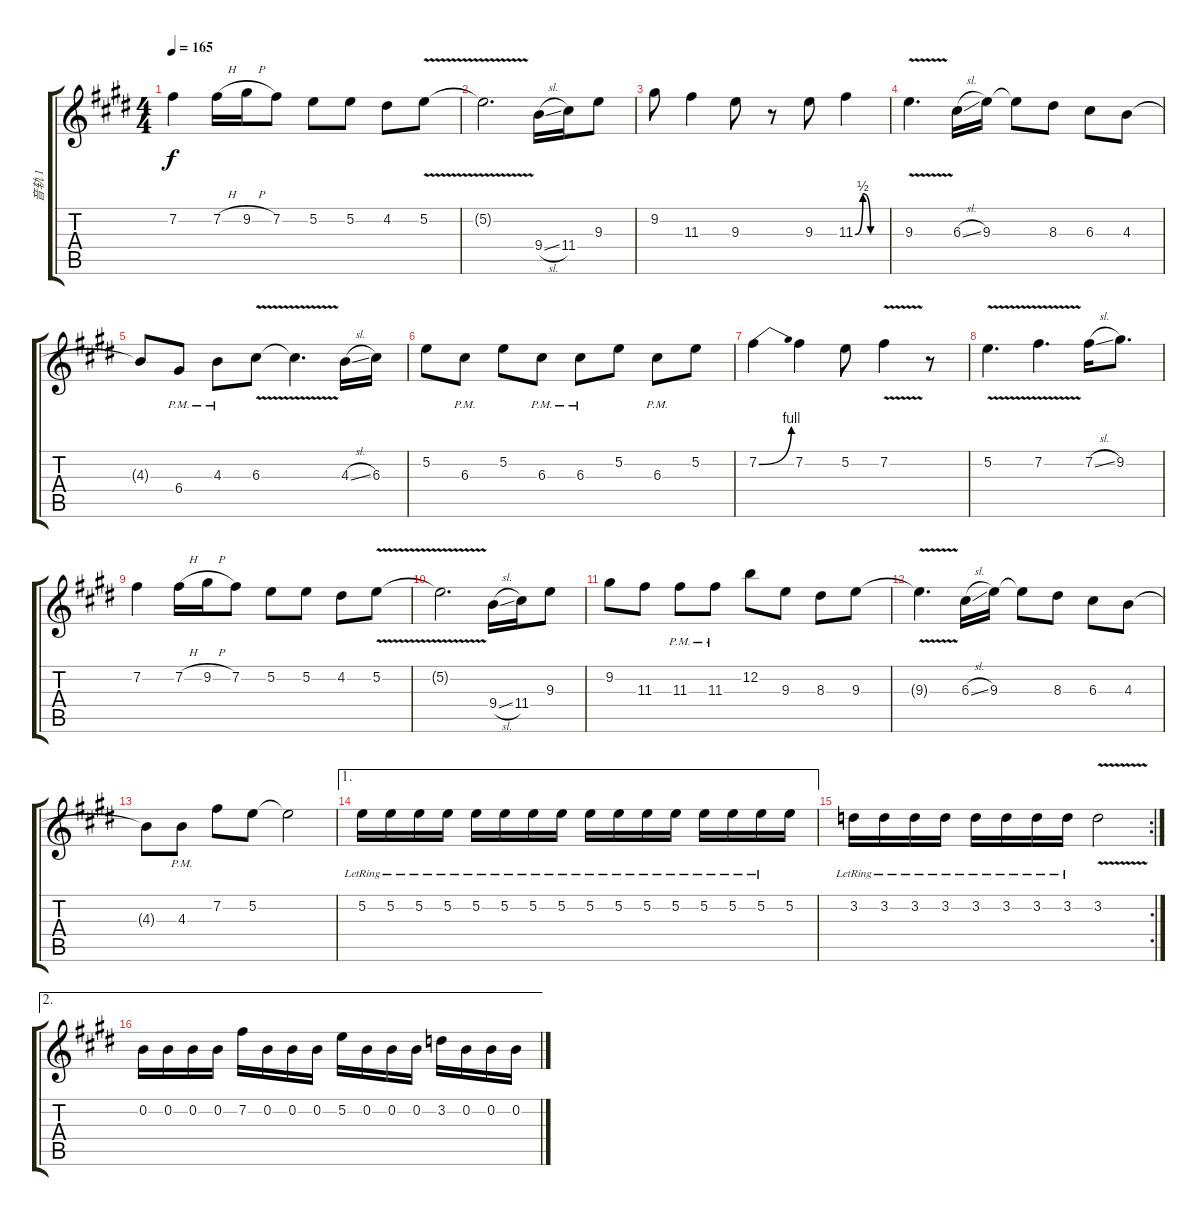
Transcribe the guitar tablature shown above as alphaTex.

\track ("音轨 1" "音轨 1") {instrument distortionguitar}
\staff {score tabs}
\tuning (E4 B3 G3 D3 A2 E2) {hide}
\ts (4 4)
\tempo 165
\clef g2
\ks e
7.2.4{dy f} 7.2{h}.16 9.2{h}.16 7.2.8 5.2.8 5.2.8 4.2.8 5.2{v}.8 |
5.2{t}.2{d} 9.4{sl}.16 11.4.16 9.3.8 |
9.2.8 11.3.4 9.3.8 r.8 9.3.8 11.3{be (custom 0 0 15 2 30 0 60 0)}.4 |
9.3{v}.4{d} 6.3{sl}.16 9.3.16 9.3{t}.8 8.3.8 6.3.8 4.3.8 |
4.3{t}.8 6.4{pm}.8 4.3{pm}.8 6.3{v}.8 6.3{t}.4{d} 4.3{sl}.16 6.3.16 |
5.2.8 6.3{pm}.8 5.2.8 6.3{pm}.8 6.3{pm}.8 5.2.8 6.3{pm}.8 5.2.8 |
7.2{be (bend 0 0 60 4)}.4 7.2.4 5.2.8 7.2{v}.4 r.8 |
5.2{v}.4{d} 7.2{v}.4{d} 7.2{sl}.16 9.2.8{d txt ""} |
7.2.4 7.2{h}.16 9.2{h}.16 7.2.8 5.2.8 5.2.8 4.2.8 5.2{v}.8 |
5.2{t}.2{d} 9.4{sl}.16 11.4.16 9.3.8 |
9.2.8 11.3.8 11.3{pm}.8 11.3{pm}.8 12.2.8 9.3.8 8.3.8 9.3.8 |
9.3{v t}.4{d} 6.3{sl}.16 9.3.16 9.3{t}.8 8.3.8 6.3.8 4.3.8 |
4.3{t}.8 4.3{pm}.8 7.2.8 5.2.8 5.2{t}.2 |
\ae 1
5.2{lr}.16 5.2{lr}.16 5.2{lr}.16 5.2{lr}.16 5.2{lr}.16 5.2{lr}.16 5.2{lr}.16 5.2{lr}.16 5.2{lr}.16 5.2{lr}.16 5.2{lr}.16 5.2{lr}.16 5.2{lr}.16 5.2{lr}.16 5.2{lr}.16 5.2.16 |
\rc 2
3.2{lr}.16 3.2{lr}.16 3.2{lr}.16 3.2{lr}.16 3.2{lr}.16 3.2{lr}.16 3.2{lr}.16 3.2{lr}.16 3.2{v}.2 |
\ae 2
0.2.16 0.2.16 0.2.16 0.2.16{txt ""} 7.2.16 0.2.16 0.2.16 0.2.16 5.2.16 0.2.16 0.2.16 0.2.16 3.2.16 0.2.16 0.2.16 0.2.16
